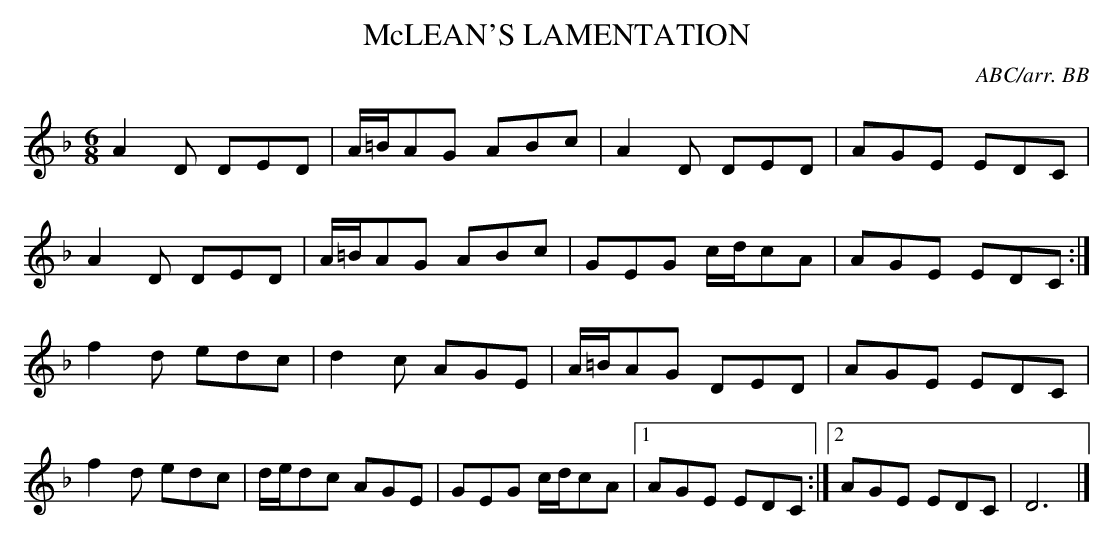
X:1
T:McLEAN'S LAMENTATION
Y:"moderato"
C:ABC/arr. BB
L:1/8
M:6/8
K:Dm
A2D DED|A/=B/AG ABc|A2D DED|AGE EDC|
A2D DED|A/=B/AG ABc|GEG c/d/cA|AGE EDC:|
f2d edc|d2c AGE|A/=B/AG DED|AGE EDC|
f2d edc|d/e/dc AGE|GEG c/d/cA|1 AGE EDC:|\
[2 AGE EDC|D6|]
